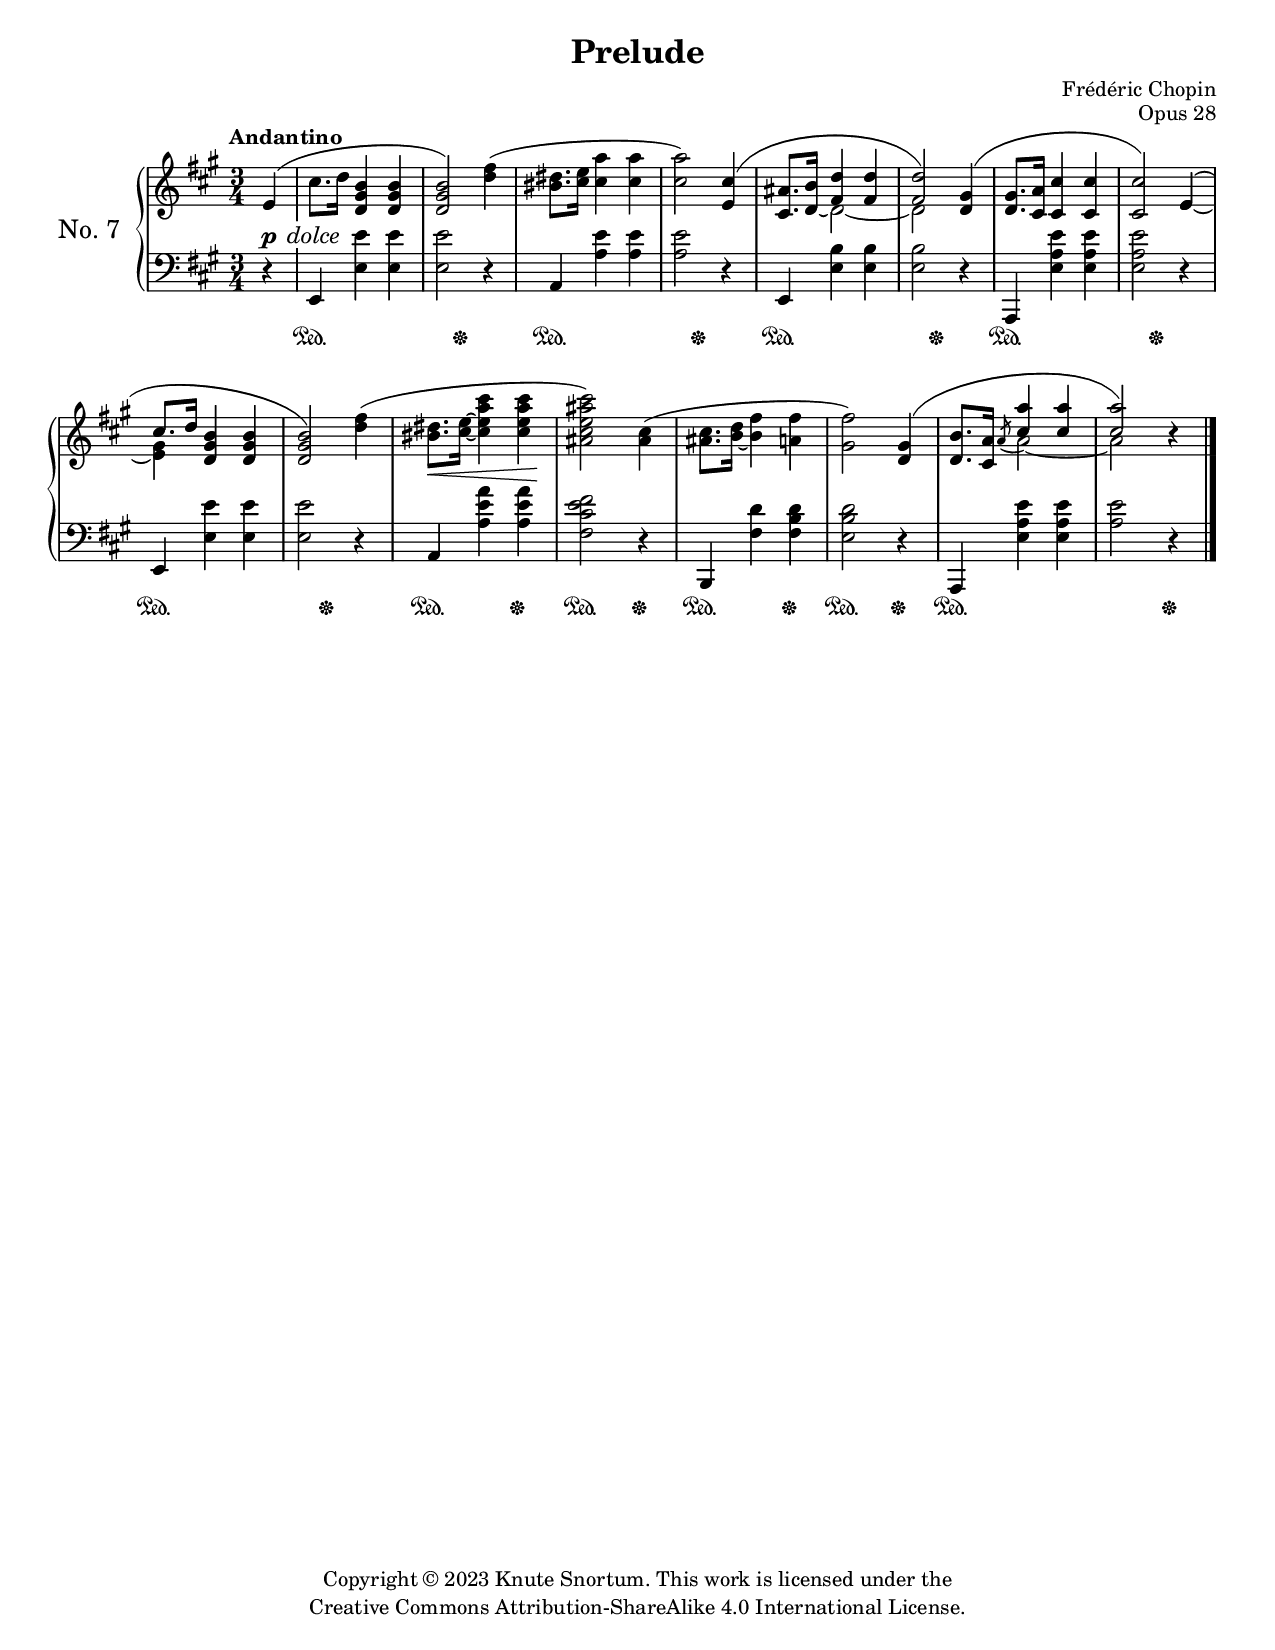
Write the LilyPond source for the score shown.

\version "2.24.0"

\include "includes/header-paper.ily"
%...+....1....+....2....+....3....+....4....+....5....+....6....+....7....+....

\version "2.22.2"
\language "english"

\include "global-variables.ily"

%%% Positions and shapes %%%

slurShapeA = \shape #'((0 . 2) (0 . 0) (0 . 0) (0 . 2)) \etc
slurShapeB = \shape #'(
                        ((0 . 2) (0 . 2) (0 . 2) (0 . 2))
                        ((0 . 0) (0 . 0) (0 . 0) (0 . 0)) 
                      ) \etc
slurShapeC = \shape #'((0 . 2) (0 . 0) (0 . 0) (0 . 0)) \etc

%%% Music %%%

global = {
  \time 3/4
  \key a \major
  \accidentalStyle piano
}

rightHandUpper = \relative {
  \partial 4 e'4(
  cs'8. d16 <d, gs b>4 q |
  q2) <d' fs>4( |
  <bs ds>8. <cs e>16 <cs a'>4 q |
  q2) \voiceOne <e, cs'>4( |
  <cs as'>8. <d b'>16 <fs d'>4 q |
  q2) \oneVoice <d gs>4-\slurShapeA ^( |
  q8. <cs a'>16 <cs cs'>4 q |
  q2) \voiceOne e4-\slurShapeB ( |
  
  \barNumberCheck 9
  cs'8. d16 <d, gs b>4 q |
  q2) \oneVoice <d' fs>4(
  <bs ds>8. <cs e>16~ <cs e a cs>4 q |
  <as cs e as cs>2) <as cs>4( |
  <as cs>8. <b_~ d>16 <b fs'>4 <a fs'> |
  <gs fs'>2) <d gs>4-\slurShapeC ^( |
  <d b'>8. <cs a'>16 \voiceOne <cs' a'>4 q |
  q2) b4\rest |
  \bar "|."
}

rightHandLower = \relative {
  \partial 4 s4
  s2. * 4 |
  s8. \voiceOne \hideNotes d'16_~ \unHideNotes \voiceTwo d2~ |
  d2 s4 |
  s2. |
  s2 \voiceOne e4_~ |
  
  \barNumberCheck 9
  \voiceTwo <e gs>4 s2 |
  s2. * 5 |
  s4 \voiceOne \slurDown \acciaccatura { a8 } \voiceTwo a2~ |
  a2 s4 |
}

rightHand = <<
  \clef treble
  \global
  \set Score.tempoHideNote = ##t 
  \tempo "Andantino" 4 = 100
  \new Voice \rightHandUpper
  \new Voice \rightHandLower
>>

leftHand = \relative {
  \clef bass
  \global
  \partial 4 r4
  e,4 <e' e'> q |
  q2 r4 |
  a,4 <a' e'>4 q |
  q2 r4 |
  e,4 <e' b'> q |
  q2 r4 |
  a,, <e'' a e'>4 q |
  q2 r4
  
  \barNumberCheck 9
  e,4 <e' e'>4 q |
  q2 r4 |
  a,4 <a' e' a> q |
  <fs cs' e fs>2 r4 |
  b,,4 <fs'' d'> <fs b d> |
  <e b' d>2 r4 |
  a,,4 <e'' a e'> q |
  <a e'>2 r4 |
}

dynamics = {
  \override TextScript.Y-offset = -0.5
  \partial 4 \tag layout { s4^\pDolce }
             \tag midi   { s4\p }
  s2. * 8 |
  
  \barNumberCheck 9
  s2. * 2 |
  s2\< s8 s\! |
}

pedal = {
  \partial 4 s4
  s2.\sustainOn |
  s4 s\sustainOff s |
  s2.\sustainOn |
  s4 s\sustainOff s |
  s2.\sustainOn |
  s4 s\sustainOff s |
  s2.\sustainOn |
  s4 s\sustainOff s |
  
  \barNumberCheck 9
  s2.\sustainOn |
  s4 s\sustainOff s |
  s2\sustainOn s4\sustainOff |
  s2\sustainOn s4\sustainOff |
  s2\sustainOn s4\sustainOff |
  s2\sustainOn s4\sustainOff |
  s2.\sustainOn |
  s2 s4\sustainOff |
}

preludeSevenMusic = \score { 
  \keepWithTag #'layout
  \new PianoStaff \with { 
    instrumentName = \markup \huge "No. 7"
  } <<
    \new Staff = "upper" \rightHand
    \new Dynamics \dynamics
    \new Staff = "lower" \leftHand
    \new Dynamics = "pedal" \pedal
  >>
  \layout {}
}

preludeSevenMidi = \book {
  \bookOutputName "prelude-op28-no7"
  \score { 
    \keepWithTag #'midi
    <<
      \new Staff = "upper" << \rightHand \dynamics \pedal >>
      \new Staff = "lower" << \leftHand \dynamics \pedal >>
    >>
    \midi {}
  }
}


\header {
  title = "Prelude"
  opus = "Opus 28"
  composer = "Frédéric Chopin"
}

\paper {
  ragged-last-bottom = ##t
  min-systems-per-page = ##f
  system-system-spacing.padding = 3
  two-sided = ##f
}

\preludeSevenMusic
\preludeSevenMidi
